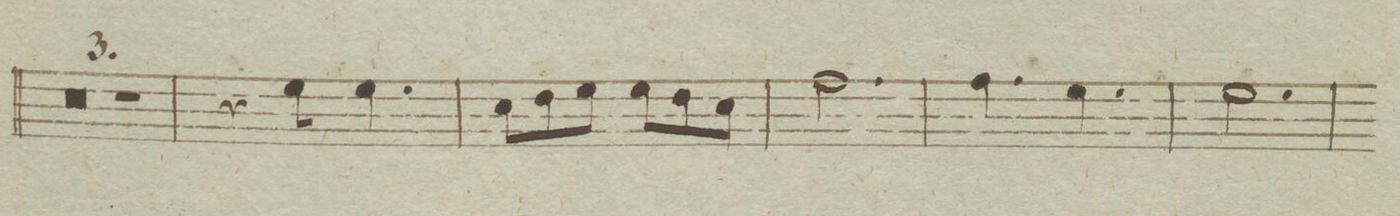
**kern
*I"Oboe Secondo.
*clefG2
*k[b-e-]
*met(c)
*M6/8
1.r
=195
=196
2.r
=197
4r
8ee-\
4.ee-\
=198
8cc\L
8dd\
8ee-\J
8ee-\L
8dd\
8cc\J
=199
2.ff\
=200
4.ff\
4.ee-\
=201
2.ee-\
=202
*-
